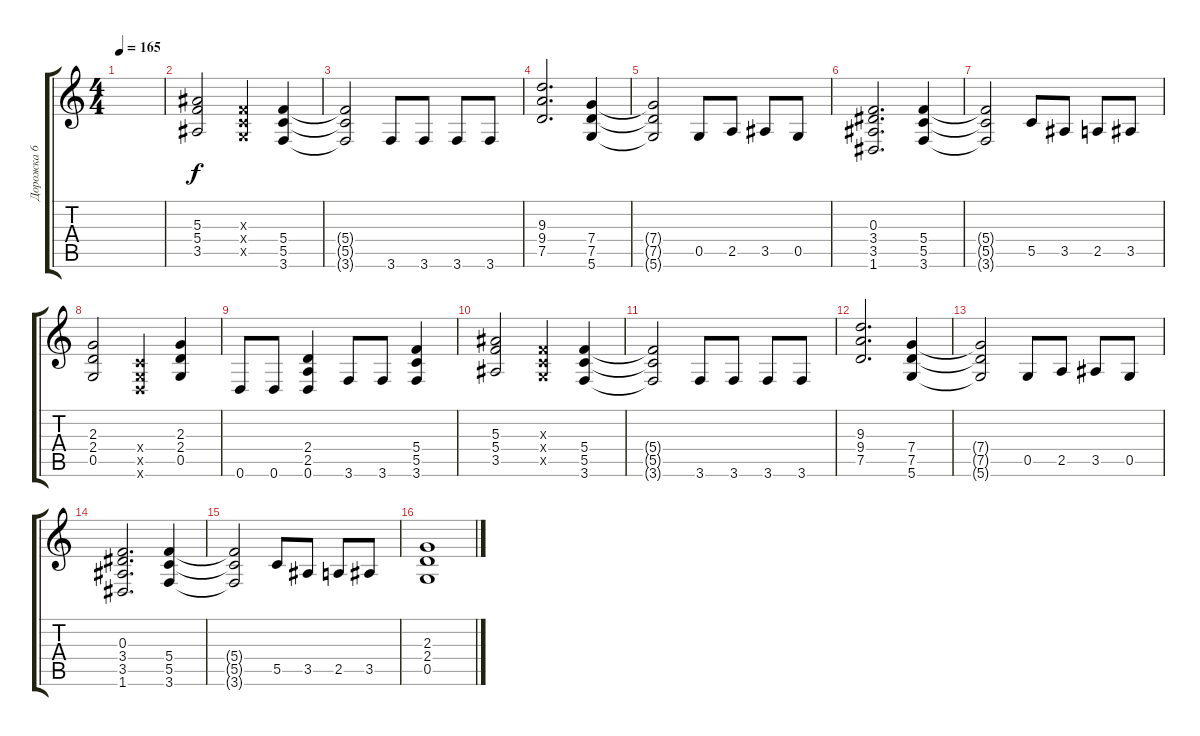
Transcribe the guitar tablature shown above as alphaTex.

\track ("Дорожка 6" "Дорожка 6") {instrument distortionguitar}
\staff {score tabs}
\tuning (D4 A3 F3 C3 G2 D2) {hide}
\ts (4 4)
\tempo 165
\clef g2
\ks c
|
(5.3 5.4 3.5).2 (0.3{x} 0.4{x} 0.5{x}).4 (5.4 5.5 3.6).4 |
(5.4{t} 5.5{t} 3.6{t}).2 3.6.8 3.6.8 3.6.8 3.6.8 |
(9.3 9.4 7.5).2{d} (7.4 7.5 5.6).4 |
(7.4{t} 7.5{t} 5.6{t}).2 0.5.8 2.5.8 3.5.8 0.5.8 |
(0.3 3.4 3.5 1.6).2{d} (5.4 5.5 3.6).4 |
(5.4{t} 5.5{t} 3.6{t}).2 5.5.8 3.5.8 2.5.8 3.5.8 |
(2.3 2.4 0.5).2 (0.4{x} 0.5{x} 0.6{x}).4 (2.3 2.4 0.5).4 |
0.6.8 0.6.8 (2.4 2.5 0.6).4 3.6.8 3.6.8 (5.4 5.5 3.6).4 |
(5.3 5.4 3.5).2 (0.3{x} 0.4{x} 0.5{x}).4 (5.4 5.5 3.6).4 |
(5.4{t} 5.5{t} 3.6{t}).2 3.6.8 3.6.8 3.6.8 3.6.8 |
(9.3 9.4 7.5).2{d} (7.4 7.5 5.6).4 |
(7.4{t} 7.5{t} 5.6{t}).2 0.5.8 2.5.8 3.5.8 0.5.8 |
(0.3 3.4 3.5 1.6).2{d} (5.4 5.5 3.6).4 |
(5.4{t} 5.5{t} 3.6{t}).2 5.5.8 3.5.8 2.5.8 3.5.8 |
(2.3 2.4 0.5).1
